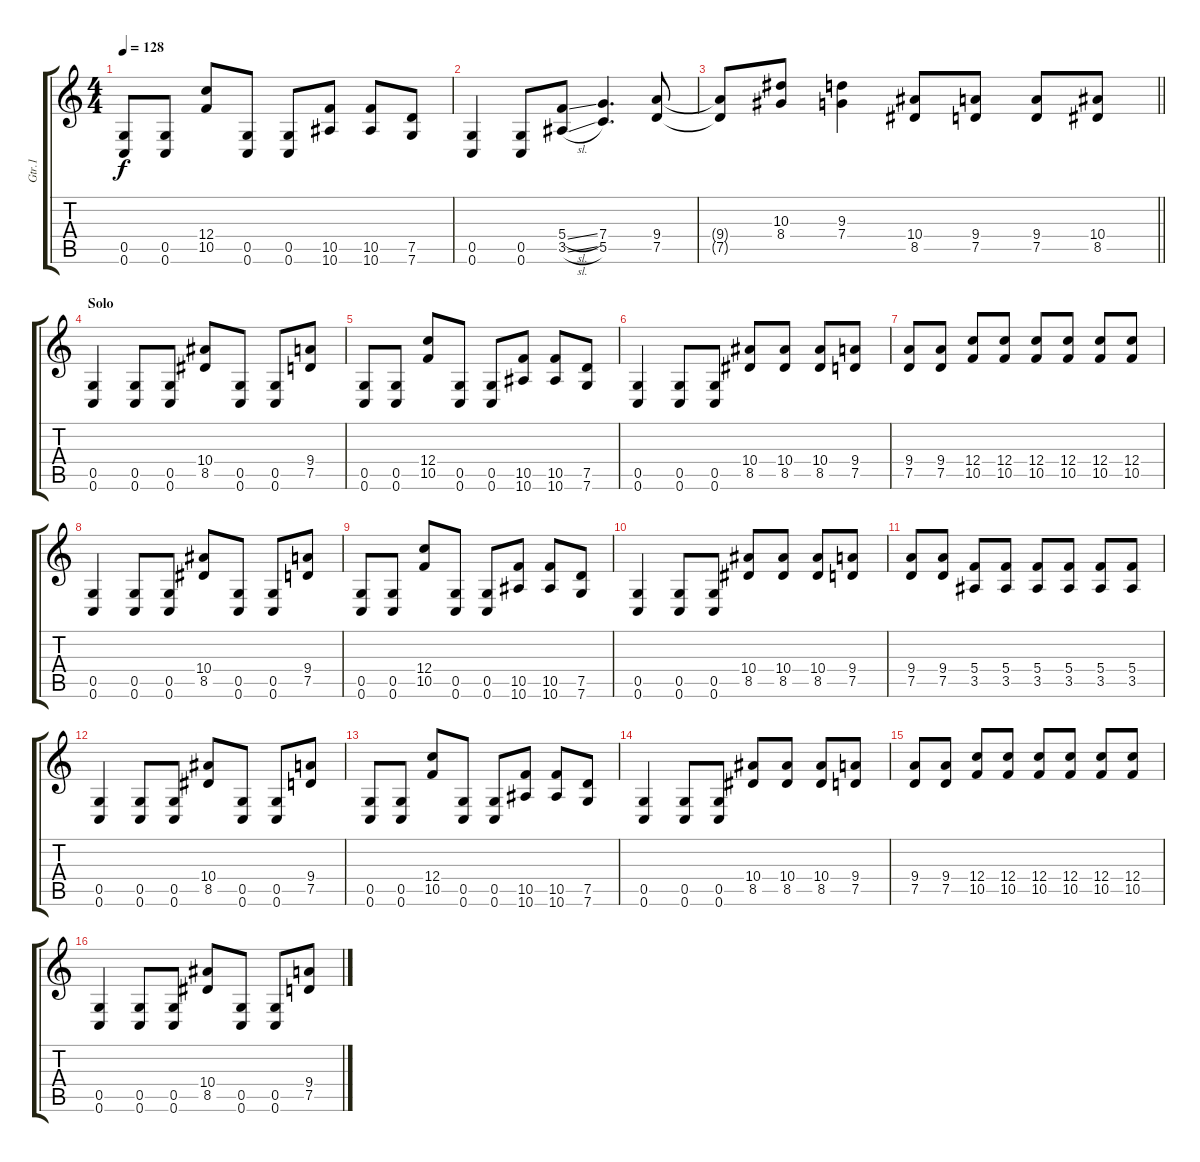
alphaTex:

\track ("Gtr.1" "Gtr.1") {instrument distortionguitar}
\staff {score tabs}
\tuning (D4 A3 F3 C3 G2 C2) {hide}
\ts (4 4)
\tempo 128
\clef g2
\ks c
(0.5 0.6).8{dy f} (0.5 0.6).8 (12.4 10.5).8 (0.5 0.6).8 (0.5 0.6).8 (10.5 10.6).8 (10.5 10.6).8 (7.5 7.6).8 |
(0.5 0.6).4 (0.5 0.6).8 (5.4{sl} 3.5{sl}).8 (7.4 5.5).4{d} (9.4 7.5).8 |
\barLineRight lightlight
(9.4{t} 7.5{t}).8 (10.3 8.4).8 (9.3 7.4).4 (10.4 8.5).8 (9.4 7.5).8 (9.4 7.5).8 (10.4 8.5).8 |
\section ("" "Solo")
(0.5 0.6).4 (0.5 0.6).8 (0.5 0.6).8 (10.4 8.5).8 (0.5 0.6).8 (0.5 0.6).8 (9.4 7.5).8 |
(0.5 0.6).8 (0.5 0.6).8 (12.4 10.5).8 (0.5 0.6).8 (0.5 0.6).8 (10.5 10.6).8 (10.5 10.6).8 (7.5 7.6).8 |
(0.5 0.6).4 (0.5 0.6).8 (0.5 0.6).8 (10.4 8.5).8 (10.4 8.5).8 (10.4 8.5).8 (9.4 7.5).8 |
(9.4 7.5).8 (9.4 7.5).8 (12.4 10.5).8 (12.4 10.5).8 (12.4 10.5).8 (12.4 10.5).8 (12.4 10.5).8 (12.4 10.5).8 |
(0.5 0.6).4 (0.5 0.6).8 (0.5 0.6).8 (10.4 8.5).8 (0.5 0.6).8 (0.5 0.6).8 (9.4 7.5).8 |
(0.5 0.6).8 (0.5 0.6).8 (12.4 10.5).8 (0.5 0.6).8 (0.5 0.6).8 (10.5 10.6).8 (10.5 10.6).8 (7.5 7.6).8 |
(0.5 0.6).4 (0.5 0.6).8 (0.5 0.6).8 (10.4 8.5).8 (10.4 8.5).8 (10.4 8.5).8 (9.4 7.5).8 |
(9.4 7.5).8 (9.4 7.5).8 (5.4 3.5).8 (5.4 3.5).8 (5.4 3.5).8 (5.4 3.5).8 (5.4 3.5).8 (5.4 3.5).8 |
(0.5 0.6).4 (0.5 0.6).8 (0.5 0.6).8 (10.4 8.5).8 (0.5 0.6).8 (0.5 0.6).8 (9.4 7.5).8 |
(0.5 0.6).8 (0.5 0.6).8 (12.4 10.5).8 (0.5 0.6).8 (0.5 0.6).8 (10.5 10.6).8 (10.5 10.6).8 (7.5 7.6).8 |
(0.5 0.6).4 (0.5 0.6).8 (0.5 0.6).8 (10.4 8.5).8 (10.4 8.5).8 (10.4 8.5).8 (9.4 7.5).8 |
(9.4 7.5).8 (9.4 7.5).8 (12.4 10.5).8 (12.4 10.5).8 (12.4 10.5).8 (12.4 10.5).8 (12.4 10.5).8 (12.4 10.5).8 |
(0.5 0.6).4 (0.5 0.6).8 (0.5 0.6).8 (10.4 8.5).8 (0.5 0.6).8 (0.5 0.6).8 (9.4 7.5).8
